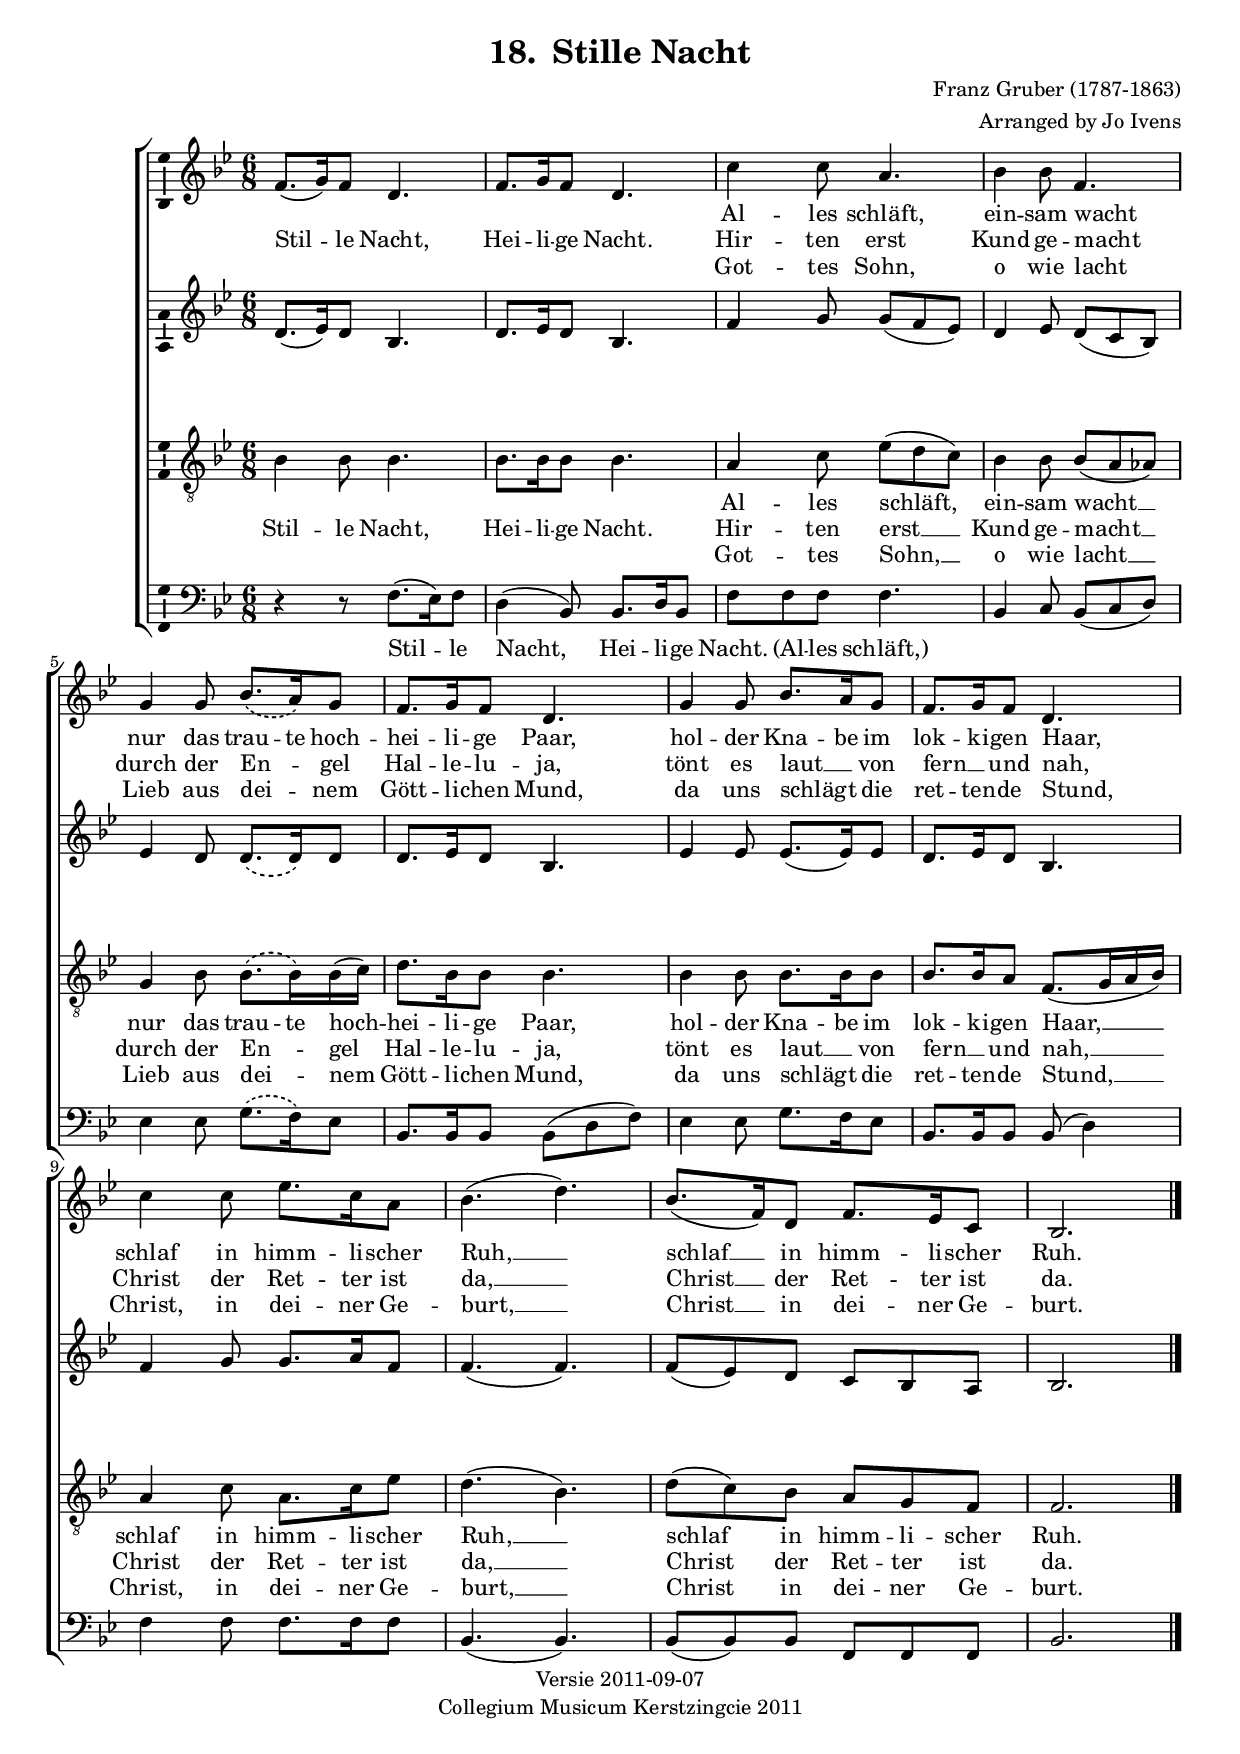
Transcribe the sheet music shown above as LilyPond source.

\version "2.12.3"
\version "2.12.3"

% Enter the notes for each voice. Normally I'd do that in \relative
% mode, but in this case I was adapting someone else's version of Stille
% Nacht.
%
% (Relative mode is basically this: instead of specifying the absolute
% octave for each note, assume that each new note is the one at most a
% fourth removed from the preceding one. If you're jumping a quint or
% more, use ' or , to adjust the note's octave upwards/downwards.)

soprano = { 
  \time 6/8 
  \key bes \major 

  f'8.( g'16) f'8 d'4. | 
  f'8. g'16 f'8 d'4. |   
  c''4 c''8 a'4. |       
  % Structurally neatest to have a system linebreak after 'einsam
  % wacht', although it makes the note spacing of the last line a bit
  % stretched.
  bes'4 bes'8 f'4. |     \break

  % Abuse phrasing slur: it doesn't affect lyrics
  \phrasingSlurDashed
  g'4 g'8 bes'8.\( a'16\) g'8 |
  f'8. g'16 f'8 d'4. |
  g'4 g'8 bes'8. a'16 g'8 |
  f'8. g'16 f'8 d'4. |

  c''4 c''8 ees''8. c''16 a'8 |
  bes'4.( d''4.) |
  bes'8.( f'16) d'8 f'8. ees'16 c'8 |
  bes2. |
  \bar "|."
}

alto = {
  \key bes \major
  d'8.( ees'16) d'8 bes4. |
  d'8. ees'16 d'8 bes4. |
  f'4 g'8 g'8( f'8 ees'8) |
  d'4 ees'8 d'8( c'8 bes8) |
          
  % Abuse phrasing slur: it doesn't affect lyrics
  \phrasingSlurDashed
  ees'4 d'8 d'8.\( d'16\) d'8 |
  d'8. ees'16 d'8 bes4. |
  ees'4 ees'8 ees'8.( ees'16) ees'8 |
  d'8. ees'16 d'8 bes4. |

  f'4 g'8 g'8. a'16 f'8 |
  f'4.( f'4.) |
  f'8( ees'8) d'8 c'8 bes8 a8 |
  bes2. |
  \bar "|."
}

% Normally, enter the dynamics (\p, \pp, \<\! etc) inside a voice
% (either all of them, or just the soprano); in this case, though, I've
% entered them separately to be able to put them on their own line
% between the staves
dynamics = {
  s8.\p s16 s2 
  s8.\pp s16 s2 
  s4\p s2 
  s4\pp s2

  s2. 
  s8. s16\> s8\! s4.
  s4 s8 s8.\< s16 s8\!
  s8 s8\> s8\! s4.

  s2. 
  s4.\< s4.\! 
  s8.\> s16 s8 s8 s8 s8\!
  s2.
}

tenor = {
  \key bes \major 
  \clef "treble_8"
  bes4 bes8 bes4. |
  bes8. bes16 bes8 bes4. |
  a4 c'8 ees'8( d'8 c'8) |
  bes4 bes8 bes8( a8 as8) |

  % Abuse phrasing slur: it doesn't affect lyrics
  \phrasingSlurDashed
  g4 bes8 bes8.\( bes16\) bes16( c'16) |
  d'8. bes16 bes8 bes4. |
  bes4 bes8 bes8. bes16 bes8 |
  bes8. bes16 a8 f8.( g16 a16 bes16) |

  a4 c'8 a8. c'16 ees'8 |
  d'4.( bes4.) |
  d'8( c'8) bes8 a8 g8 f8 |
  f2. |
  \bar "|."
}

bass = {
  \key bes \major 
  \clef bass
  r4 r8 f8.( ees16) f8 |
  d4( bes,8) bes,8. d16 bes,8 |
  f8 f8 f8 f4. |
  bes,4 c8 bes,8( c8 d8) |

  % Abuse phrasing slur: it doesn't affect lyrics
  \phrasingSlurDashed
  ees4 ees8 g8.\( f16\) ees8 |
  bes,8. bes,16 bes,8 bes,8( d8 f8) |
  ees4 ees8 g8. f16 ees8 |
  bes,8. bes,16 bes,8 bes,8( d4) |

  f4 f8 f8. f16 f8 |
  bes,4. ( bes,4. ) |
  bes,8( bes,8) bes,8 f,8 f,8 f,8 |
  bes,2. |
  \bar "|."
}

% Done entering the notes.
% Enter the verses in \lyricmode. `--` to separate syllables (syllable
% line is drawn automatically iff there is space); `__` to request an
% extender line; _ to make a syllable last an extra note. (Normally a
% syllable lasts for one note, or one melismata.)

verseOne = \lyricmode {
  % Skip 7 notes
  \repeat unfold 7 { \skip 1 }
  Al -- les schläft, __
  ein -- sam 
    % 'wacht' should line up to its note with its left edge, instead of
    % with its middle.
    \once \override LyricText #'self-alignment-X = #-1
    wacht __
  nur das trau -- te hoch --
  hei -- li -- ge Paar,
  hol -- der Kna -- be im 
  lok -- ki -- gen 
    \once \override LyricText #'self-alignment-X = #-1
    Haar, __
  schlaf in himm -- li -- scher 
  Ruh, __
  schlaf __ in himm -- li -- scher
  Ruh.
}

verseTwo = \lyricmode {
  Stil -- le Nacht,
  Hei -- li -- ge Nacht.
  Hir -- ten erst __
  Kund ge -- 
    \once \override LyricText #'self-alignment-X = #-1
    macht __
  durch der En -- _ gel 
  Hal -- le -- lu -- ja,
  tönt es laut __ _ von 
  fern __ _ und 
    \once \override LyricText #'self-alignment-X = #-1
    nah, __
  Christ der Ret -- ter ist
  da, __
  Christ __ der Ret -- ter ist
  da.
}

verseThree = \lyricmode {
  % Skip 7 notes
  \repeat unfold 7 { \skip 1 }
  Got -- tes Sohn, __
  o wie 
    \once \override LyricText #'self-alignment-X = #-1
    lacht __
  Lieb aus dei -- _ nem
  Gött -- li -- chen Mund,
  da uns schlägt __ _ die 
  ret -- ten -- de 
    \once \override LyricText #'self-alignment-X = #-1
    Stund, __
  Christ, in dei -- ner Ge -- 
  burt, __
  Christ __ in dei -- ner Ge --
  burt.
}

bold = { % italic
  \override Lyrics.LyricText #'font-series = #'bold
}


verseOneNL = \lyricmode {
  Stil -- le nacht, hei -- li -- ge nacht.
  Dav -- ids zoon, __
  lang ver -- 
    \once \override LyricText #'self-alignment-X = #-1
    wacht, __
  die mil -- joe -- nen eens 
  za -- li -- gen zal,
  wordt ge -- bo -- ren in 
  Beth -- le -- hems 
    \once \override LyricText #'self-alignment-X = #-1
    stal. __
  Hij, der schep -- se -- len 
  Heer, __
  Hij, __ der schep -- se -- len 
  Heer.
}

verseTwoNL = \lyricmode {
  Hulp -- loos kind, "hei_" -- _ lig kind,
  dat zo trouw __ 
  zon -- daars 
    \once \override LyricText #'self-alignment-X = #-1
    mint. __
  Ook voor mij hebt g’u
  rijk -- dom ont -- zegd,
  wordt g’op stro en in 
  doe -- ken ge -- 
    \once \override LyricText #'self-alignment-X = #-1
    legd. __
  Leer m’u dan -- ken daar -- 
  voor, __
  "leer mij" u dan -- ken daar -- 
  voor.
}

verseThreeNL = \lyricmode {
  Stil -- le nacht, hei -- li -- ge nacht,
  Vreed’ en heil __
  wordt ge -- 
    \once \override LyricText #'self-alignment-X = #-1
    bracht, __
  aan een we -- reld, ver -- 
  lo -- ren in schuld.
  Gods be -- lof -- te wordt 
  heer -- lijk ver --
    \once \override LyricText #'self-alignment-X = #-1
    vuld.
  A -- men! Go -- de zij eer,
  A -- men! Go -- de zij eer.
}

% The basses briefly do their own thing at the start. Let's give them
% their own line of lyrics.
verseOneBass = \lyricmode {
  Stil -- le Nacht,
  Hei -- li -- ge Nacht.
  "(Al" -- les "schläft,)"
}

verseOneBassNL = \lyricmode {
  Stil -- le nacht,
  hei -- li -- ge nacht.
  Da -- vids zoon,
}


nummer = "18. "

\header {
  title = \markup { \nummer "Stille Nacht" }
  composer = "Franz Gruber (1787-1863)"
  arranger = "Arranged by Jo Ivens"
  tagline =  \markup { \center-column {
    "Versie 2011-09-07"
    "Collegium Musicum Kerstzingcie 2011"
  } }
}

% This useful function kills extenders that are too short to be useful
% Combine this with \override LyricExtender #'minimum-length = #0 for
% beautiful results: an extender if there is space, no extender if there
% is not.
#(define (conditional-kill-lyric-extender-callback . args)
   (lambda (grob)
    (let* ((minimum-length
            (if (null? args)
             (ly:grob-property grob 'minimum-length 0)
             (car args)))
           (X-extent (ly:stencil-extent (ly:grob-property grob 'stencil empty-stencil) X))
           (length (- (cdr X-extent) (car X-extent))))
     (if (> minimum-length length)
      (ly:grob-suicide! grob)))))

% Make everything a bit smaller. 
% The normal size of the music font is 20, but that gets things *really*
% jammed together.
#(set-global-staff-size 18)

\score {
  % This bit determines the structure of the layout. A choirstaff
  % containing four staves, in our case, with lyrics in between 1 and 2
  % and between 3 and 4. (Other conceivable option: a choirstaff
  % containing two staves, two voices per stave.
  \new ChoirStaff <<
    \new Staff <<
      \new Voice = "vSoprano" { \soprano }
      \new Lyrics \lyricsto "vSoprano" { \verseOne }
      \new Lyrics \lyricsto "vSoprano" { \verseTwo }
      \new Lyrics \lyricsto "vSoprano" { \verseThree }
    >>
    \new Staff { \alto }

    \new Dynamics { \dynamics }

    \new Staff <<
      \new Voice = "vTenor" { \tenor }
      \new Lyrics \lyricsto "vTenor" { \verseOne }
      \new Lyrics \lyricsto "vTenor" { \verseTwo }
      \new Lyrics \lyricsto "vTenor" { \verseThree }
    >>
    \new Staff <<
      \new Voice = "vBass" { \bass }
      \new Lyrics \lyricsto "vBass" { \verseOneBass }
    >>
  >>

  \layout { 
    % Beautiful extender lines
    \context { \Lyrics
      \override LyricExtender #'minimum-length = #0
      \override LyricExtender #'after-line-breaking = %
         #(conditional-kill-lyric-extender-callback 1)
    }
    % modify ChoirStaff context to accept Dynamics context. This lets us
    % print the dynamics in the middle.
    \context {
      \ChoirStaff
      \accepts Dynamics
    }
    % We can haz ambitus to display pitch range?
    % Also? No need to preted a staff is bigger than it is. We want to
    % fit everything on one page, after all.
    \context { \Staff 
      \consists "Ambitus_engraver"
      \override VerticalAxisGroup #'minimum-Y-extent = #'(-2 . 2)
    }
    % More height-saving tweaks
    \context { \Lyrics 
      \override VerticalAxisGroup #'Y-extent = #'(-0.1 . 0.1)
      \override VerticalAxisGroup #'minimum-Y-extent = #'(0 . 0)
    }
    % define Dynamics context
    \context {
      \type "Engraver_group"
      \name Dynamics
      \alias Voice
      \consists "Output_property_engraver"
      \consists "Piano_pedal_engraver"
      \consists "Script_engraver"
      \consists "New_dynamic_engraver"
      \consists "Dynamic_align_engraver"
      \consists "Text_engraver"
      \consists "Skip_event_swallow_translator"
      \consists "Axis_group_engraver"

      pedalSustainStrings = #'("Ped." "*Ped." "*")
      pedalUnaCordaStrings = #'("una corda" "" "tre corde")
      \override DynamicLineSpanner #'Y-offset = #0
      \override TextScript #'font-size = #2
      \override TextScript #'font-shape = #'italic
      \override VerticalAxisGroup #'minimum-Y-extent = #'(-1 . 1)
    }
  }
}
